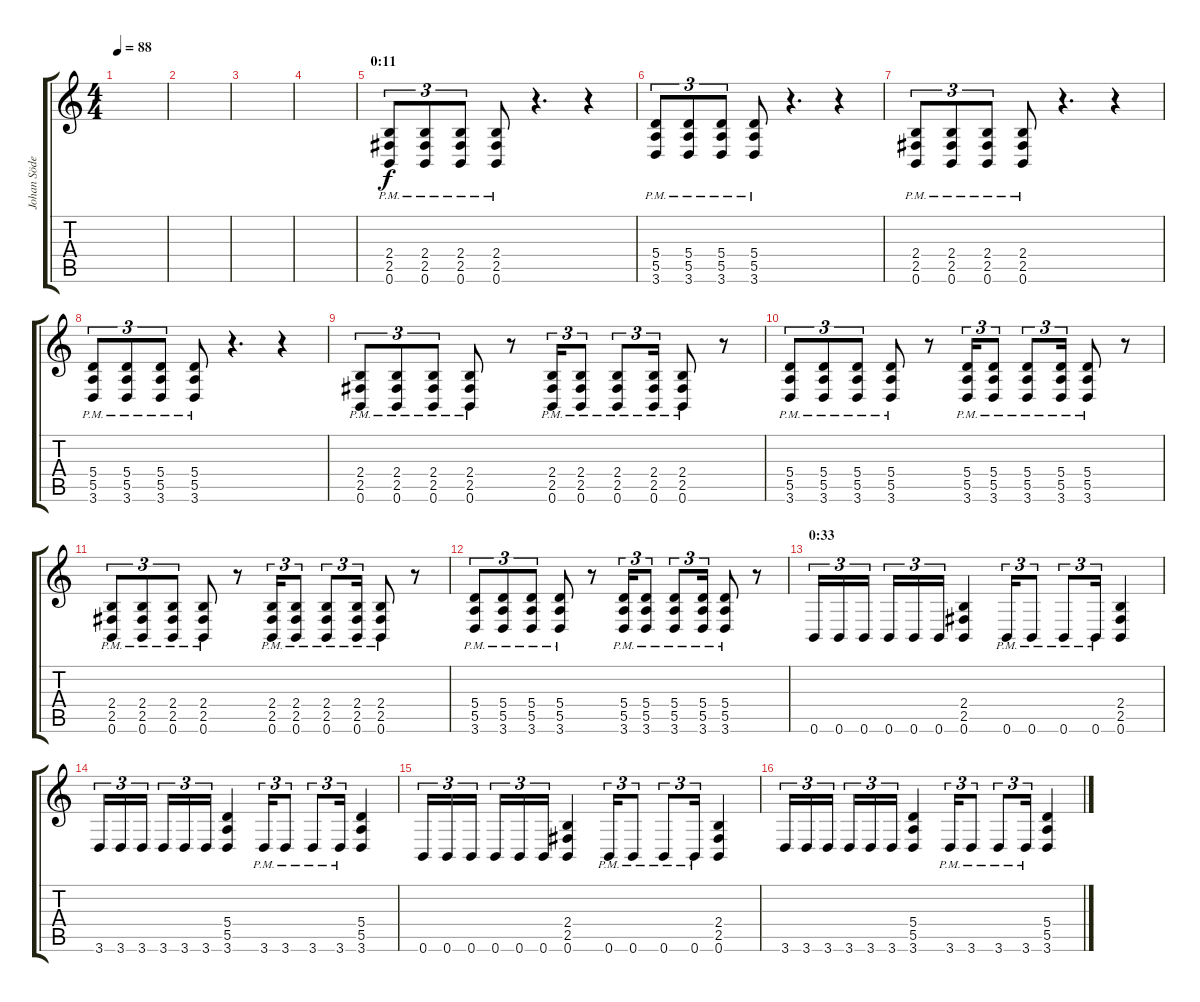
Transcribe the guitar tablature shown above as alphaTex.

\track ("Johan Söderberg" "Johan Söde") {instrument distortionguitar}
\staff {score tabs}
\tuning (B3 Gb3 D3 A2 E2 B1) {hide}
\ts (4 4)
\tempo 88
\clef g2
\ks c
|
|
|
|
\section ("" "0:11")
(2.4{pm} 2.5{pm} 0.6{pm}).8{tu (3 2)} (2.4{pm} 2.5{pm} 0.6{pm}).8{tu (3 2)} (2.4{pm} 2.5{pm} 0.6{pm}).8{tu (3 2)} (2.4{pm} 2.5{pm} 0.6{pm}).8 r.4{d} r.4 |
(5.4{pm} 5.5{pm} 3.6{pm}).8{tu (3 2)} (5.4{pm} 5.5{pm} 3.6{pm}).8{tu (3 2)} (5.4{pm} 5.5{pm} 3.6{pm}).8{tu (3 2)} (5.4{pm} 5.5{pm} 3.6{pm}).8 r.4{d} r.4 |
(2.4{pm} 2.5{pm} 0.6{pm}).8{tu (3 2)} (2.4{pm} 2.5{pm} 0.6{pm}).8{tu (3 2)} (2.4{pm} 2.5{pm} 0.6{pm}).8{tu (3 2)} (2.4{pm} 2.5{pm} 0.6{pm}).8 r.4{d} r.4 |
(5.4{pm} 5.5{pm} 3.6{pm}).8{tu (3 2)} (5.4{pm} 5.5{pm} 3.6{pm}).8{tu (3 2)} (5.4{pm} 5.5{pm} 3.6{pm}).8{tu (3 2)} (5.4{pm} 5.5{pm} 3.6{pm}).8 r.4{d} r.4 |
(2.4{pm} 2.5{pm} 0.6{pm}).8{tu (3 2)} (2.4{pm} 2.5{pm} 0.6{pm}).8{tu (3 2)} (2.4{pm} 2.5{pm} 0.6{pm}).8{tu (3 2)} (2.4{pm} 2.5{pm} 0.6{pm}).8 r.8 (2.4{pm} 2.5{pm} 0.6{pm}).16{tu (3 2)} (2.4{pm} 2.5{pm} 0.6{pm}).8{tu (3 2)} (2.4{pm} 2.5{pm} 0.6{pm}).8{tu (3 2)} (2.4{pm} 2.5{pm} 0.6{pm}).16{tu (3 2)} (2.4{pm} 2.5{pm} 0.6{pm}).8 r.8 |
(5.4{pm} 5.5{pm} 3.6{pm}).8{tu (3 2)} (5.4{pm} 5.5{pm} 3.6{pm}).8{tu (3 2)} (5.4{pm} 5.5{pm} 3.6{pm}).8{tu (3 2)} (5.4{pm} 5.5{pm} 3.6{pm}).8 r.8 (5.4{pm} 5.5{pm} 3.6{pm}).16{tu (3 2)} (5.4{pm} 5.5{pm} 3.6{pm}).8{tu (3 2)} (5.4{pm} 5.5{pm} 3.6{pm}).8{tu (3 2)} (5.4{pm} 5.5{pm} 3.6{pm}).16{tu (3 2)} (5.4{pm} 5.5{pm} 3.6{pm}).8 r.8 |
(2.4{pm} 2.5{pm} 0.6{pm}).8{tu (3 2)} (2.4{pm} 2.5{pm} 0.6{pm}).8{tu (3 2)} (2.4{pm} 2.5{pm} 0.6{pm}).8{tu (3 2)} (2.4{pm} 2.5{pm} 0.6{pm}).8 r.8 (2.4{pm} 2.5{pm} 0.6{pm}).16{tu (3 2)} (2.4{pm} 2.5{pm} 0.6{pm}).8{tu (3 2)} (2.4{pm} 2.5{pm} 0.6{pm}).8{tu (3 2)} (2.4{pm} 2.5{pm} 0.6{pm}).16{tu (3 2)} (2.4{pm} 2.5{pm} 0.6{pm}).8 r.8 |
(5.4{pm} 5.5{pm} 3.6{pm}).8{tu (3 2)} (5.4{pm} 5.5{pm} 3.6{pm}).8{tu (3 2)} (5.4{pm} 5.5{pm} 3.6{pm}).8{tu (3 2)} (5.4{pm} 5.5{pm} 3.6{pm}).8 r.8 (5.4{pm} 5.5{pm} 3.6{pm}).16{tu (3 2)} (5.4{pm} 5.5{pm} 3.6{pm}).8{tu (3 2)} (5.4{pm} 5.5{pm} 3.6{pm}).8{tu (3 2)} (5.4{pm} 5.5{pm} 3.6{pm}).16{tu (3 2)} (5.4{pm} 5.5{pm} 3.6{pm}).8 r.8 |
\section ("" "0:33")
0.6.16{tu (3 2)} 0.6.16{tu (3 2)} 0.6.16{tu (3 2)} 0.6.16{tu (3 2)} 0.6.16{tu (3 2)} 0.6.16{tu (3 2)} (2.4 2.5 0.6).4 0.6{pm}.16{tu (3 2)} 0.6{pm}.8{tu (3 2)} 0.6{pm}.8{tu (3 2)} 0.6{pm}.16{tu (3 2)} (2.4 2.5 0.6).4 |
3.6.16{tu (3 2)} 3.6.16{tu (3 2)} 3.6.16{tu (3 2)} 3.6.16{tu (3 2)} 3.6.16{tu (3 2)} 3.6.16{tu (3 2)} (5.4 5.5 3.6).4 3.6{pm}.16{tu (3 2)} 3.6{pm}.8{tu (3 2)} 3.6{pm}.8{tu (3 2)} 3.6{pm}.16{tu (3 2)} (5.4 5.5 3.6).4 |
0.6.16{tu (3 2)} 0.6.16{tu (3 2)} 0.6.16{tu (3 2)} 0.6.16{tu (3 2)} 0.6.16{tu (3 2)} 0.6.16{tu (3 2)} (2.4 2.5 0.6).4 0.6{pm}.16{tu (3 2)} 0.6{pm}.8{tu (3 2)} 0.6{pm}.8{tu (3 2)} 0.6{pm}.16{tu (3 2)} (2.4 2.5 0.6).4 |
3.6.16{tu (3 2)} 3.6.16{tu (3 2)} 3.6.16{tu (3 2)} 3.6.16{tu (3 2)} 3.6.16{tu (3 2)} 3.6.16{tu (3 2)} (5.4 5.5 3.6).4 3.6{pm}.16{tu (3 2)} 3.6{pm}.8{tu (3 2)} 3.6{pm}.8{tu (3 2)} 3.6{pm}.16{tu (3 2)} (5.4 5.5 3.6).4
